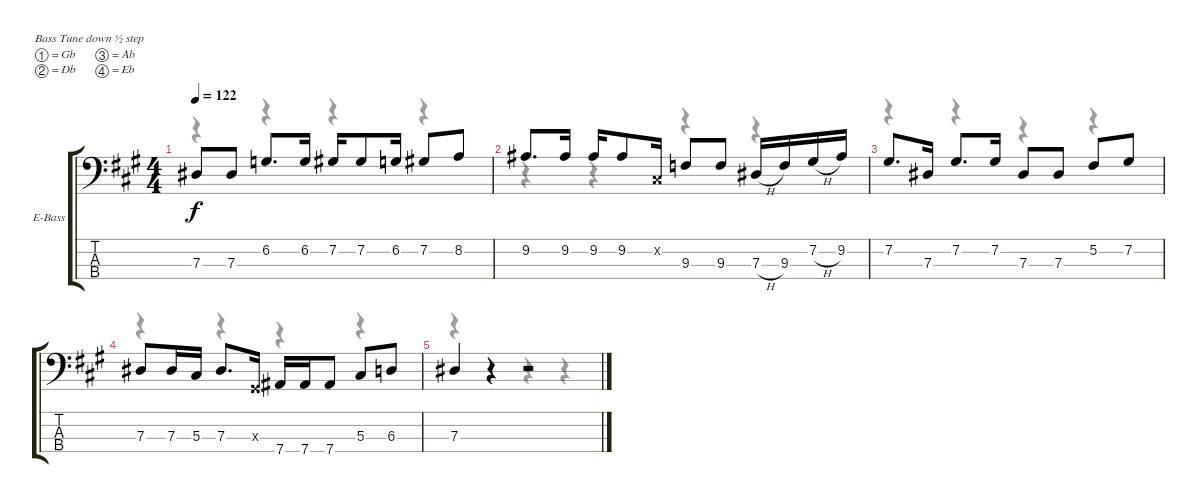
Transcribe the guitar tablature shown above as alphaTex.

\bracketExtendMode groupsimilarinstruments
\firstSystemTrackNameOrientation horizontal
\otherSystemsTrackNameOrientation horizontal
\track ("Tommy Taylor - Bass" "E-Bass") {instrument electricbassfinger}
\staff {score tabs}
\tuning (Gb2 Db2 Ab1 Eb1)
\voice
\ts (4 4)
\tempo 122
\clef f4
\ks a
7.3.8{dy f} 7.3.8 6.2.8{d} 6.2.16 7.2.16 7.2.8 6.2.16 7.2.8 8.2.8 |
9.2.8{d} 9.2.16 9.2.16 9.2.8 0.2{x}.16 9.3.8 9.3.8 7.3{h}.16 9.3.16 7.2{h}.16 9.2.16 |
7.2.8{d} 7.3.16 7.2.8{d} 7.2.16 7.3.8 7.3.8 5.2.8 7.2.8 |
7.3.8 7.3.16 5.3.16 7.3.8{d} 0.3{x}.16 7.4.16 7.4.16 7.4.8 5.3.8 6.3.8 |
7.3.4 r.4 r.2
\voice
\clef f4
\ottava regular
\simile none
\ks a
r.4{dy mf} r.4 r.4 r.4 |
r.4 r.4 r.4 r.4 |
r.4 r.4 r.4 r.4 |
r.4 r.4 r.4 r.4 |
r.4 r.4 r.4 r.4
